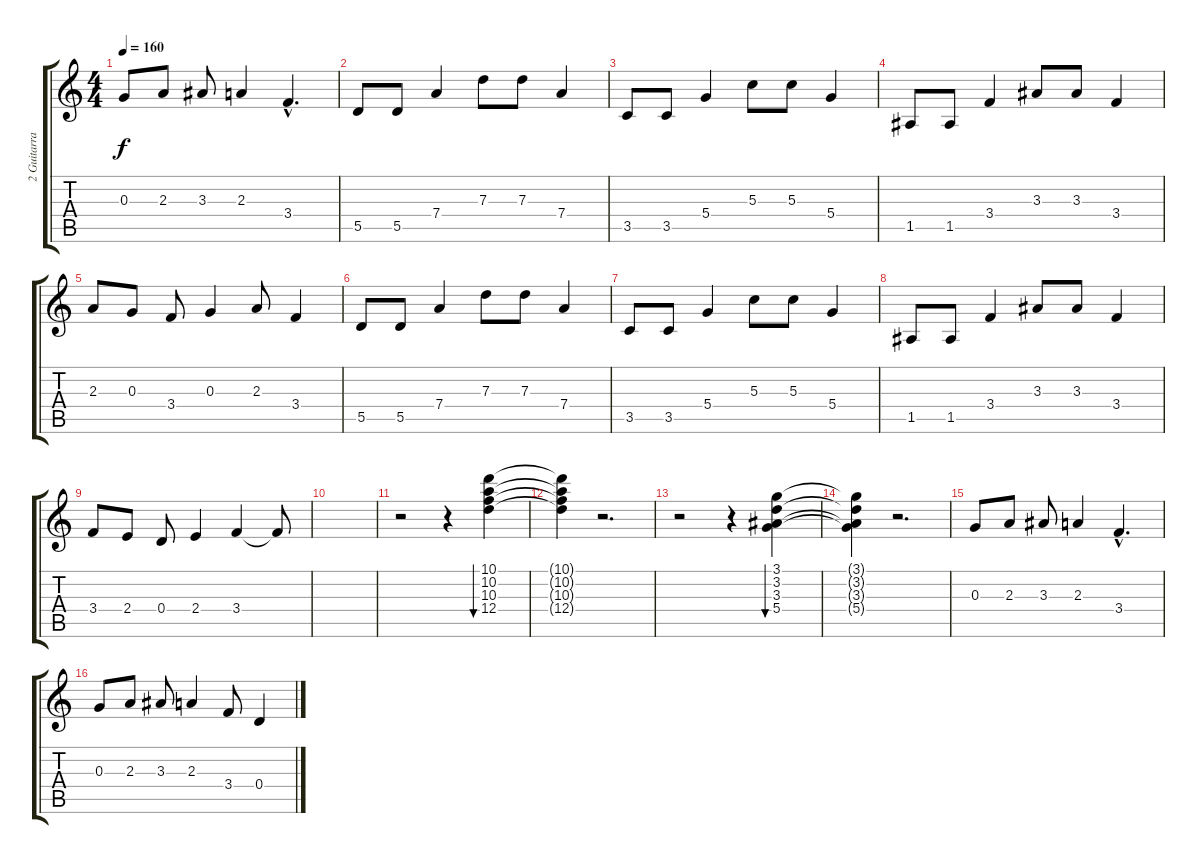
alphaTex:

\track ("2 Guitarra" "2 Guitarra") {instrument electricguitarclean}
\staff {score tabs}
\tuning (E4 B3 G3 D3 A2 E2) {hide}
\ts (4 4)
\tempo 160
\clef g2
\ks c
0.3.8{dy f} 2.3.8 3.3.8 2.3.4 3.4{hac}.4{d} |
5.5.8 5.5.8 7.4.4 7.3.8 7.3.8 7.4.4 |
3.5.8 3.5.8 5.4.4 5.3.8 5.3.8 5.4.4 |
1.5.8 1.5.8 3.4.4 3.3.8 3.3.8 3.4.4 |
2.3.8 0.3.8 3.4.8 0.3.4 2.3.8 3.4.4 |
5.5.8 5.5.8 7.4.4 7.3.8 7.3.8 7.4.4 |
3.5.8 3.5.8 5.4.4 5.3.8 5.3.8 5.4.4 |
1.5.8 1.5.8 3.4.4 3.3.8 3.3.8 3.4.4 |
3.4.8 2.4.8 0.4.8 2.4.4 3.4.4 3.4{t}.8 |
|
r.2 r.4 (10.1 10.2 10.3 12.4).4{bu 240} |
(10.1{t} 10.2{t} 10.3{t} 12.4{t}).4 r.2{d} |
r.2 r.4 (3.1 3.2 3.3 5.4).4{bu 120} |
(3.1{t} 3.2{t} 3.3{t} 5.4{t}).4 r.2{d} |
0.3.8 2.3.8 3.3.8 2.3.4 3.4{hac}.4{d} |
0.3.8 2.3.8 3.3.8 2.3.4 3.4.8 0.4.4
